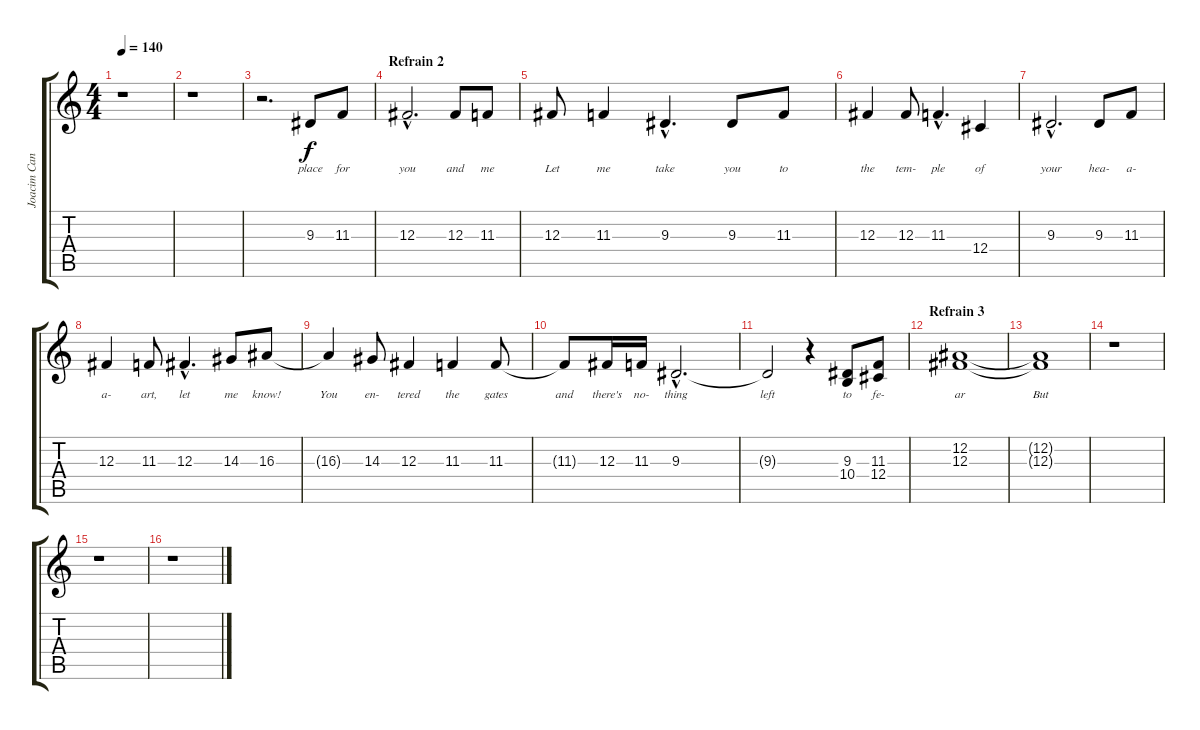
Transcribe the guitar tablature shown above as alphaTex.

\track ("Joacim Cans :: Vocals" "Joacim Can") {instrument accordion}
\staff {score tabs}
\tuning (Eb4 Bb3 Gb3 Db3 Ab2 Eb2) {hide}
\ts (4 4)
\tempo 140
\clef g2
\ks c
r.1{dy f} |
r.1 |
r.2{d} 9.3.8{lyrics (0 "place") lyrics (1 "") lyrics (2 "") lyrics (3 "") lyrics (4 "")} 11.3.8{lyrics (0 "for") lyrics (1 "") lyrics (2 "") lyrics (3 "") lyrics (4 "")} |
\section ("" "Refrain 2")
12.3{hac}.2{d lyrics (0 "you") lyrics (1 "") lyrics (2 "") lyrics (3 "") lyrics (4 "")} 12.3.8{lyrics (0 "and") lyrics (1 "") lyrics (2 "") lyrics (3 "") lyrics (4 "")} 11.3.8{lyrics (0 "me") lyrics (1 "") lyrics (2 "") lyrics (3 "") lyrics (4 "")} |
12.3.8{lyrics (0 "Let") lyrics (1 "") lyrics (2 "") lyrics (3 "") lyrics (4 "")} 11.3.4{lyrics (0 "me") lyrics (1 "") lyrics (2 "") lyrics (3 "") lyrics (4 "")} 9.3{hac}.4{d lyrics (0 "take") lyrics (1 "") lyrics (2 "") lyrics (3 "") lyrics (4 "")} 9.3.8{lyrics (0 "you") lyrics (1 "") lyrics (2 "") lyrics (3 "") lyrics (4 "")} 11.3.8{lyrics (0 "to") lyrics (1 "") lyrics (2 "") lyrics (3 "") lyrics (4 "")} |
12.3.4{lyrics (0 "the") lyrics (1 "") lyrics (2 "") lyrics (3 "") lyrics (4 "")} 12.3.8{lyrics (0 "tem-") lyrics (1 "") lyrics (2 "") lyrics (3 "") lyrics (4 "")} 11.3{hac}.4{d lyrics (0 "ple") lyrics (1 "") lyrics (2 "") lyrics (3 "") lyrics (4 "")} 12.4.4{lyrics (0 "of") lyrics (1 "") lyrics (2 "") lyrics (3 "") lyrics (4 "")} |
9.3{hac}.2{d lyrics (0 "your") lyrics (1 "") lyrics (2 "") lyrics (3 "") lyrics (4 "")} 9.3.8{lyrics (0 "hea-") lyrics (1 "") lyrics (2 "") lyrics (3 "") lyrics (4 "")} 11.3.8{lyrics (0 "a-") lyrics (1 "") lyrics (2 "") lyrics (3 "") lyrics (4 "")} |
12.3.4{lyrics (0 "a-") lyrics (1 "") lyrics (2 "") lyrics (3 "") lyrics (4 "")} 11.3.8{lyrics (0 "art,") lyrics (1 "") lyrics (2 "") lyrics (3 "") lyrics (4 "")} 12.3{hac}.4{d lyrics (0 "let") lyrics (1 "") lyrics (2 "") lyrics (3 "") lyrics (4 "")} 14.3.8{lyrics (0 "me") lyrics (1 "") lyrics (2 "") lyrics (3 "") lyrics (4 "")} 16.3.8{lyrics (0 "know!") lyrics (1 "") lyrics (2 "") lyrics (3 "") lyrics (4 "")} |
16.3{t}.4{lyrics (0 "You") lyrics (1 "") lyrics (2 "") lyrics (3 "") lyrics (4 "")} 14.3.8{lyrics (0 "en-") lyrics (1 "") lyrics (2 "") lyrics (3 "") lyrics (4 "")} 12.3.4{lyrics (0 "tered") lyrics (1 "") lyrics (2 "") lyrics (3 "") lyrics (4 "")} 11.3.4{lyrics (0 "the") lyrics (1 "") lyrics (2 "") lyrics (3 "") lyrics (4 "")} 11.3.8{lyrics (0 "gates") lyrics (1 "") lyrics (2 "") lyrics (3 "") lyrics (4 "")} |
11.3{t}.8{lyrics (0 "and") lyrics (1 "") lyrics (2 "") lyrics (3 "") lyrics (4 "")} 12.3.16{lyrics (0 "there's") lyrics (1 "") lyrics (2 "") lyrics (3 "") lyrics (4 "")} 11.3.16{lyrics (0 "no-") lyrics (1 "") lyrics (2 "") lyrics (3 "") lyrics (4 "")} 9.3{hac}.2{d lyrics (0 "thing") lyrics (1 "") lyrics (2 "") lyrics (3 "") lyrics (4 "")} |
9.3{t}.2{lyrics (0 "left") lyrics (1 "") lyrics (2 "") lyrics (3 "") lyrics (4 "")} r.4 (9.3 10.4).8{lyrics (0 "to") lyrics (1 "") lyrics (2 "") lyrics (3 "") lyrics (4 "")} (11.3 12.4).8{lyrics (0 "fe-") lyrics (1 "") lyrics (2 "") lyrics (3 "") lyrics (4 "")} |
\section ("" "Refrain 3")
(12.2 12.3).1{lyrics (0 "ar") lyrics (1 "") lyrics (2 "") lyrics (3 "") lyrics (4 "")} |
(12.2{t} 12.3{t}).1{lyrics (0 "But") lyrics (1 "") lyrics (2 "") lyrics (3 "") lyrics (4 "") volume 0} |
r.1 |
r.1{volume 14} |
r.1
